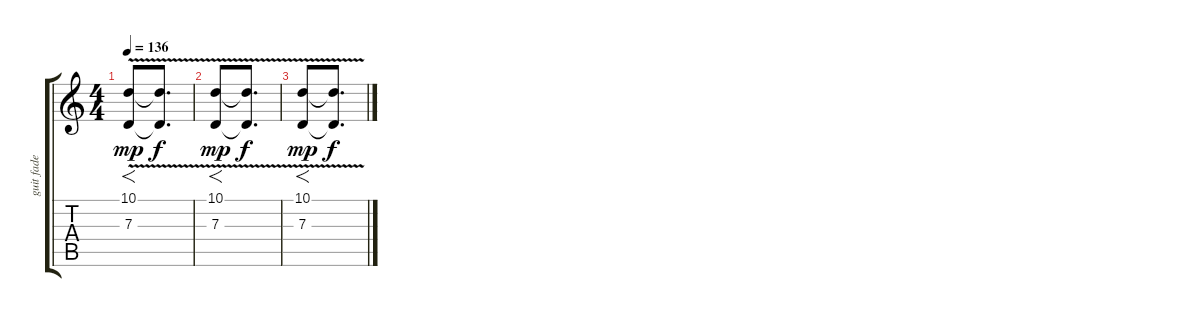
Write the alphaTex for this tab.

\track ("guit fade in" "guit fade ") {instrument pad1newage}
\staff {score tabs}
\tuning (E4 B3 G3 D3 A2 E2) {hide}
\ts (4 4)
\tempo 136
\clef g2
\ks c
(10.1{v} 7.3).8{f dy mp} (10.1{t} 7.3{t}).8{d dy f} |
(10.1{v} 7.3).8{f dy mp} (10.1{t} 7.3{t}).8{d dy f} |
(10.1{v} 7.3).8{f dy mp} (10.1{t} 7.3{t}).8{d dy f}
